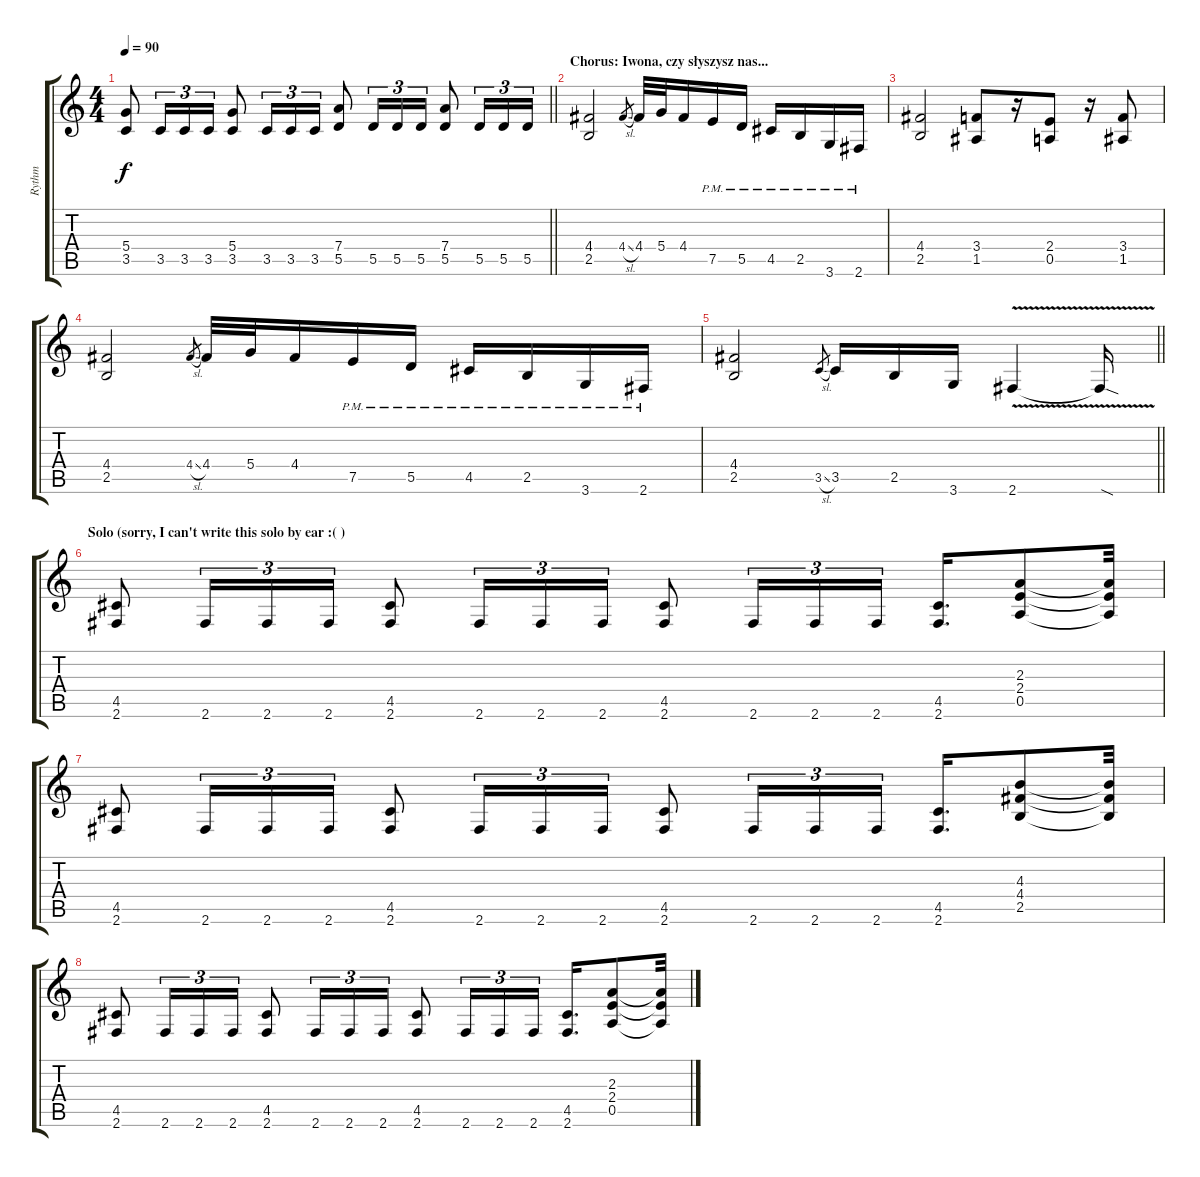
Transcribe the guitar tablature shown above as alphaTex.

\track ("Rythm" "Rythm") {instrument distortionguitar}
\staff {score tabs}
\tuning (E4 B3 G3 D3 A2 E2) {hide}
\ts (4 4)
\tempo 90
\clef g2
\barLineRight lightlight
\ks c
(5.4 3.5).8{dy f} 3.5.16{tu (3 2)} 3.5.16{tu (3 2)} 3.5.16{tu (3 2)} (5.4 3.5).8 3.5.16{tu (3 2)} 3.5.16{tu (3 2)} 3.5.16{tu (3 2)} (7.4 5.5).8 5.5.16{tu (3 2)} 5.5.16{tu (3 2)} 5.5.16{tu (3 2)} (7.4 5.5).8 5.5.16{tu (3 2)} 5.5.16{tu (3 2)} 5.5.16{tu (3 2)} |
\section ("" "Chorus: Iwona, czy słyszysz nas...")
(4.4 2.5).2 4.4{sl}.8{gr} 4.4.32 5.4.32 4.4.16 7.5{pm}.16 5.5{pm}.16 4.5{pm}.16 2.5{pm}.16 3.6{pm}.16 2.6{pm}.16 |
(4.4 2.5).2 (3.4 1.5).8 r.16 (2.4 0.5).8 r.16 (3.4 1.5).8 |
(4.4 2.5).2 4.4{sl}.8{gr} 4.4.32 5.4.32 4.4.16 7.5{pm}.16 5.5{pm}.16 4.5{pm}.16 2.5{pm}.16 3.6{pm}.16 2.6{pm}.16 |
\barLineRight lightlight
(4.4 2.5).2 3.5{sl}.8{gr} 3.5.16 2.5.16 3.6.16 2.6{v}.4 2.6{sod t}.16 |
\section ("" "Solo (sorry, I can't write this solo by ear :( )")
(4.5 2.6).8 2.6.16{tu (3 2)} 2.6.16{tu (3 2)} 2.6.16{tu (3 2)} (4.5 2.6).8 2.6.16{tu (3 2)} 2.6.16{tu (3 2)} 2.6.16{tu (3 2)} (4.5 2.6).8 2.6.16{tu (3 2)} 2.6.16{tu (3 2)} 2.6.16{tu (3 2)} (4.5 2.6).16{d} (2.3 2.4 0.5).8 (2.3{t} 2.4{t} 0.5{t}).32 |
(4.5 2.6).8 2.6.16{tu (3 2)} 2.6.16{tu (3 2)} 2.6.16{tu (3 2)} (4.5 2.6).8 2.6.16{tu (3 2)} 2.6.16{tu (3 2)} 2.6.16{tu (3 2)} (4.5 2.6).8 2.6.16{tu (3 2)} 2.6.16{tu (3 2)} 2.6.16{tu (3 2)} (4.5 2.6).16{d} (4.3 4.4 2.5).8 (4.3{t} 4.4{t} 2.5{t}).32 |
(4.5 2.6).8 2.6.16{tu (3 2)} 2.6.16{tu (3 2)} 2.6.16{tu (3 2)} (4.5 2.6).8 2.6.16{tu (3 2)} 2.6.16{tu (3 2)} 2.6.16{tu (3 2)} (4.5 2.6).8 2.6.16{tu (3 2)} 2.6.16{tu (3 2)} 2.6.16{tu (3 2)} (4.5 2.6).16{d} (2.3 2.4 0.5).8 (2.3{t} 2.4{t} 0.5{t}).32
